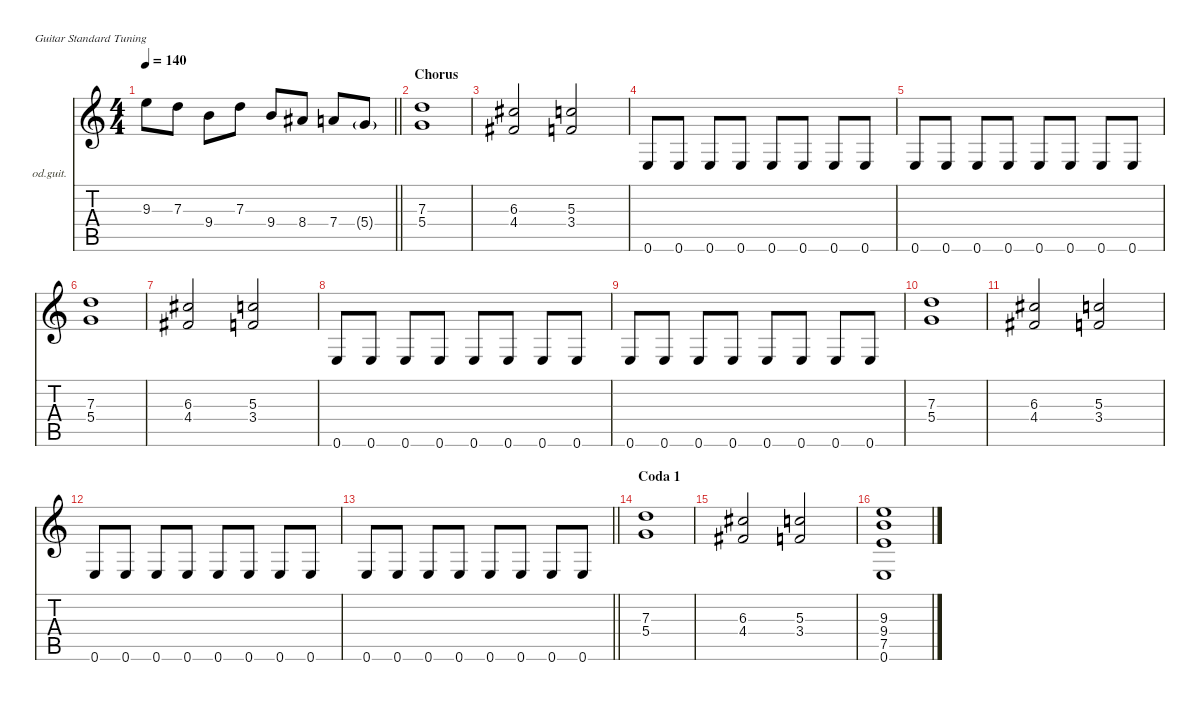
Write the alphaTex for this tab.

\defaultSystemsLayout 4
\hideDynamics
\bracketExtendMode nobrackets
\firstSystemTrackNameOrientation horizontal
\otherSystemsTrackNameOrientation horizontal
\track ("Gtr. I" "od.guit.") {instrument overdrivenguitar}
\staff {score tabs}
\tuning (E4 B3 G3 D3 A2 E2)
\ts (4 4)
\tempo 140
\clef g2
\barLineRight lightlight
\ks c
9.3.8{dy f beam Down} 7.3.8{beam Down} 9.4.8{beam Down} 7.3.8{beam Down} 9.4.8{beam Up} 8.4{acc #}.8{beam Up} 7.4.8{beam Up} 5.4{g}.8{dy ff beam Up} |
\section ("" "Chorus")
(7.3 5.4).1{dy f beam Down} |
(6.3{acc #} 4.4{acc #}).2{beam Up} (5.3 3.4).2{beam Up} |
0.6.8{dy mf beam Up} 0.6.8{beam Up} 0.6.8{beam Up} 0.6.8{beam Up} 0.6.8{beam Up} 0.6.8{beam Up} 0.6.8{beam Up} 0.6.8{beam Up} |
0.6.8{beam Up} 0.6.8{beam Up} 0.6.8{beam Up} 0.6.8{beam Up} 0.6.8{beam Up} 0.6.8{beam Up} 0.6.8{beam Up} 0.6.8{beam Up} |
(7.3 5.4).1{dy f beam Down} |
(6.3{acc #} 4.4{acc #}).2{beam Up} (5.3 3.4).2{beam Up} |
0.6.8{dy mf beam Up} 0.6.8{beam Up} 0.6.8{beam Up} 0.6.8{beam Up} 0.6.8{beam Up} 0.6.8{beam Up} 0.6.8{beam Up} 0.6.8{beam Up} |
0.6.8{beam Up} 0.6.8{beam Up} 0.6.8{beam Up} 0.6.8{beam Up} 0.6.8{beam Up} 0.6.8{beam Up} 0.6.8{beam Up} 0.6.8{beam Up} |
(7.3 5.4).1{dy f beam Down} |
(6.3{acc #} 4.4{acc #}).2{beam Up} (5.3 3.4).2{beam Up} |
0.6.8{dy mf beam Up} 0.6.8{beam Up} 0.6.8{beam Up} 0.6.8{beam Up} 0.6.8{beam Up} 0.6.8{beam Up} 0.6.8{beam Up} 0.6.8{beam Up} |
\barLineRight lightlight
0.6.8{beam Up} 0.6.8{beam Up} 0.6.8{beam Up} 0.6.8{beam Up} 0.6.8{beam Up} 0.6.8{beam Up} 0.6.8{beam Up} 0.6.8{beam Up} |
\section ("" "Coda 1")
(7.3 5.4).1{dy f beam Down} |
(6.3{acc #} 4.4{acc #}).2{beam Up} (5.3 3.4).2{beam Up} |
(9.3 9.4 7.5 0.6).1{beam Up}
